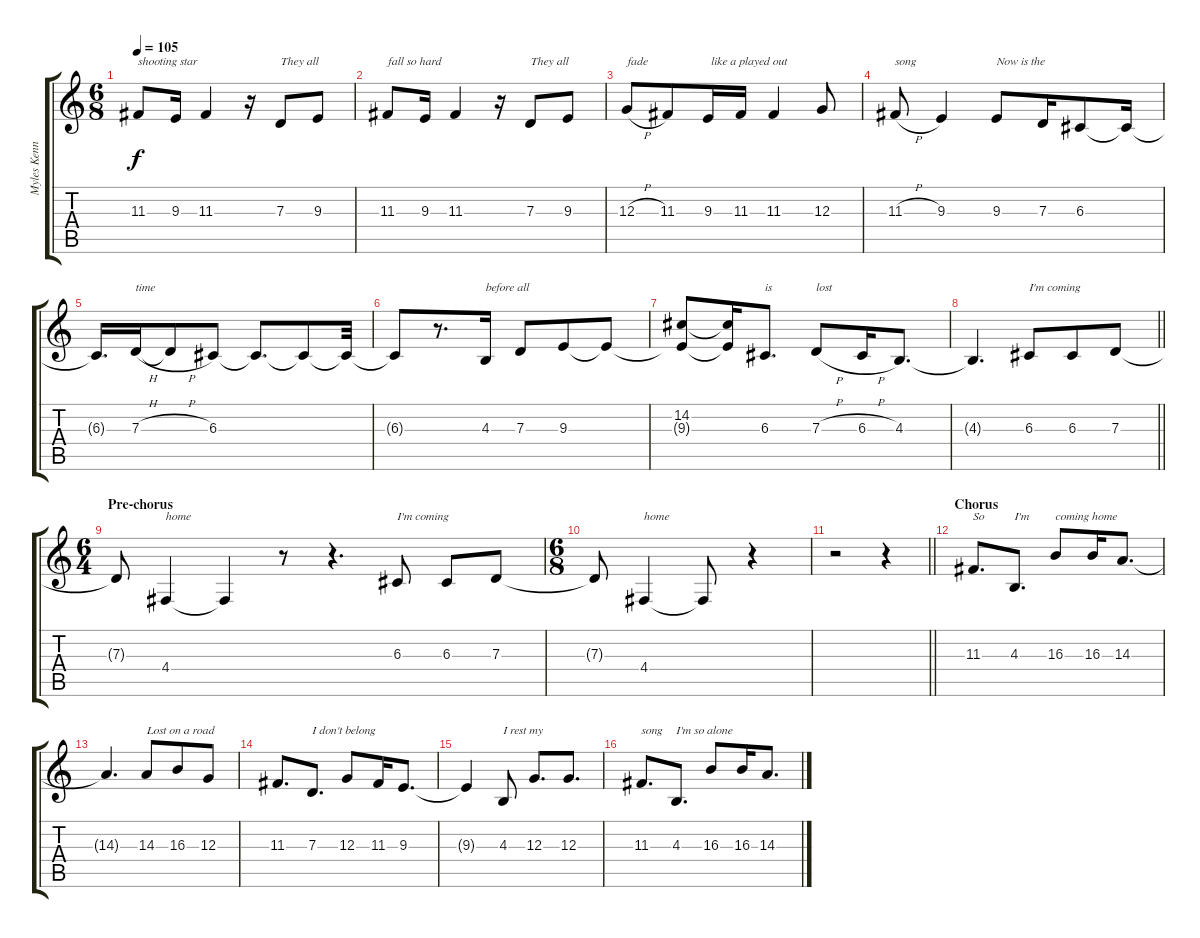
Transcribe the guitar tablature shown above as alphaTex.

\track ("Myles Kennedy (Vocals)" "Myles Kenn") {instrument violin}
\staff {score tabs}
\tuning (E4 B3 G3 D3 A2 E2) {hide}
\ts (6 8)
\tempo 105
\clef g2
\ks c
11.3.8{txt "shooting star" dy f} 9.3.16 11.3.4 r.16 7.3.8{txt "They all"} 9.3.8 |
11.3.8{txt "fall so hard"} 9.3.16 11.3.4 r.16 7.3.8{txt "They all"} 9.3.8 |
12.3{h}.8{txt "fade"} 11.3.8 9.3.16{txt " like a played out"} 11.3.16 11.3.4 12.3.8 |
11.3{h}.8{txt "song"} 9.3.4 9.3.8{txt "Now is the"} 7.3.16 6.3.8 6.3{t}.16 |
6.3{t}.16{d} 7.3{h}.16{txt "time"} 7.3{h t}.8 6.3.8 6.3{t}.8{d} 6.3{t}.8 6.3{t}.32 |
6.3{t}.8 r.8{d} 4.3.16{txt "before all"} 7.3.8 9.3.8 9.3{t}.8 |
(14.2 9.3{t}).8 (14.2{t} 9.3{t}).16 6.3.8{d txt "is"} 7.3{h}.8{txt "lost"} 6.3{h}.16 4.3.8{d} |
\barLineRight lightlight
4.3{t}.4{d} 6.3.8{txt "I'm coming"} 6.3.8 7.3.8 |
\ts (6 4)
\section ("" "Pre-chorus")
7.3{t}.8 4.4.4{txt "home"} 4.4{t}.4 r.8 r.4{d} 6.3.8{txt "I'm coming"} 6.3.8 7.3.8 |
\ts (6 8)
7.3{t}.8 4.4.4{txt "home"} 4.4{t}.8 r.4 |
\barLineRight lightlight
r.2 r.4 |
\section ("" "Chorus")
11.3.8{d txt "So" volume 14} 4.3.8{d txt "I'm"} 16.3.8{txt "coming home"} 16.3.16 14.3.8{d} |
14.3{t}.4{d} 14.3.8{txt "Lost on a road"} 16.3.8 12.3.8 |
11.3.8{d} 7.3.8{d txt "I don't belong"} 12.3.8 11.3.16 9.3.8{d} |
9.3{t}.4 4.3.8{txt "I rest my"} 12.3.8{d} 12.3.8{d} |
11.3.8{d txt "song"} 4.3.8{d txt "I'm so alone"} 16.3.8 16.3.16 14.3.8{d}
